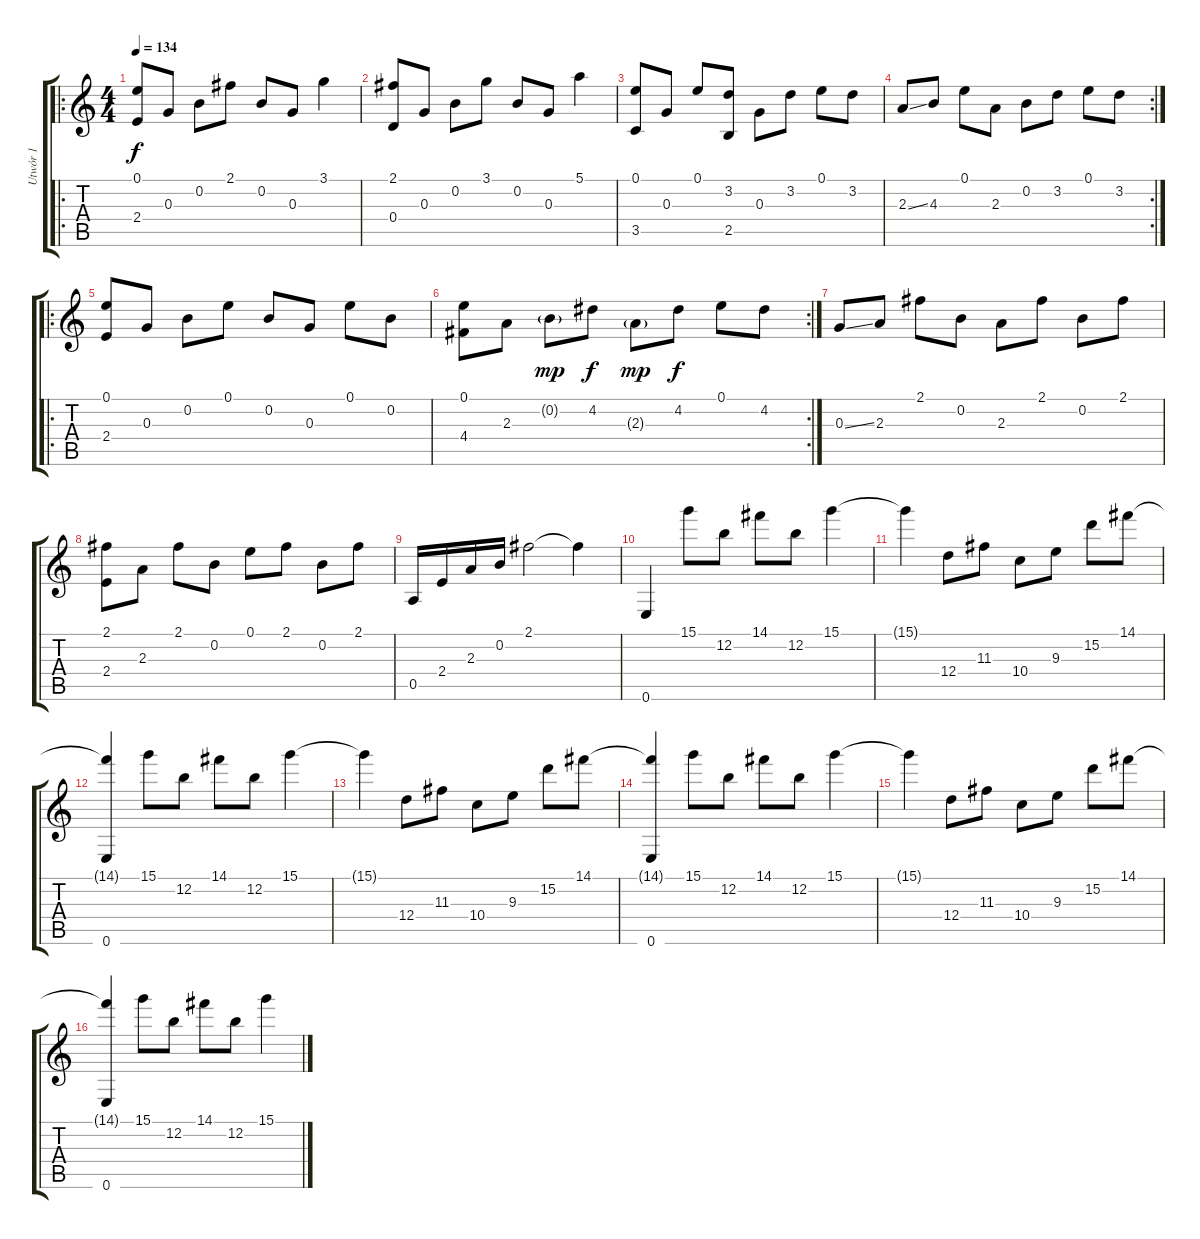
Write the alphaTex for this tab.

\track ("Utwór 1" "Utwór 1") {instrument electricguitarclean}
\staff {score tabs}
\tuning (E4 B3 G3 D3 A2 E2) {hide}
\ro
\ts (4 4)
\tempo 134
\clef g2
\ks c
(0.1 2.4).8{dy f instrument electricguitarclean} 0.3.8 0.2.8 2.1.8 0.2.8 0.3.8 3.1.4 |
(2.1 0.4).8 0.3.8 0.2.8 3.1.8 0.2.8 0.3.8 5.1.4 |
(0.1 3.5).8 0.3.8 0.1.8 (3.2 2.5).8 0.3.8 3.2.8 0.1.8 3.2.8 |
\rc 2
2.3{ss}.8 4.3.8 0.1.8 2.3.8 0.2.8 3.2.8 0.1.8 3.2.8 |
\ro
(0.1 2.4).8 0.3.8 0.2.8 0.1.8 0.2.8 0.3.8 0.1.8 0.2.8 |
\rc 2
(0.1 4.4).8 2.3.8 0.2{g}.8{dy mp} 4.2.8{dy f} 2.3{g}.8{dy mp} 4.2.8{dy f} 0.1.8 4.2.8 |
0.3{ss}.8 2.3.8 2.1.8 0.2.8 2.3.8 2.1.8 0.2.8 2.1.8 |
(2.1 2.4).8 2.3.8 2.1.8 0.2.8 0.1.8 2.1.8 0.2.8 2.1.8 |
0.5.16 2.4.16 2.3.16 0.2.16 2.1.2 2.1{t}.4 |
0.6.4 15.1.8 12.2.8 14.1.8 12.2.8 15.1.4 |
15.1{t}.4 12.4.8 11.3.8 10.4.8 9.3.8 15.2.8 14.1.8 |
(14.1{t} 0.6).4 15.1.8 12.2.8 14.1.8 12.2.8 15.1.4 |
15.1{t}.4 12.4.8 11.3.8 10.4.8 9.3.8 15.2.8 14.1.8 |
(14.1{t} 0.6).4 15.1.8 12.2.8 14.1.8 12.2.8 15.1.4 |
15.1{t}.4 12.4.8 11.3.8 10.4.8 9.3.8 15.2.8 14.1.8 |
(14.1{t} 0.6).4 15.1.8 12.2.8 14.1.8 12.2.8 15.1.4
